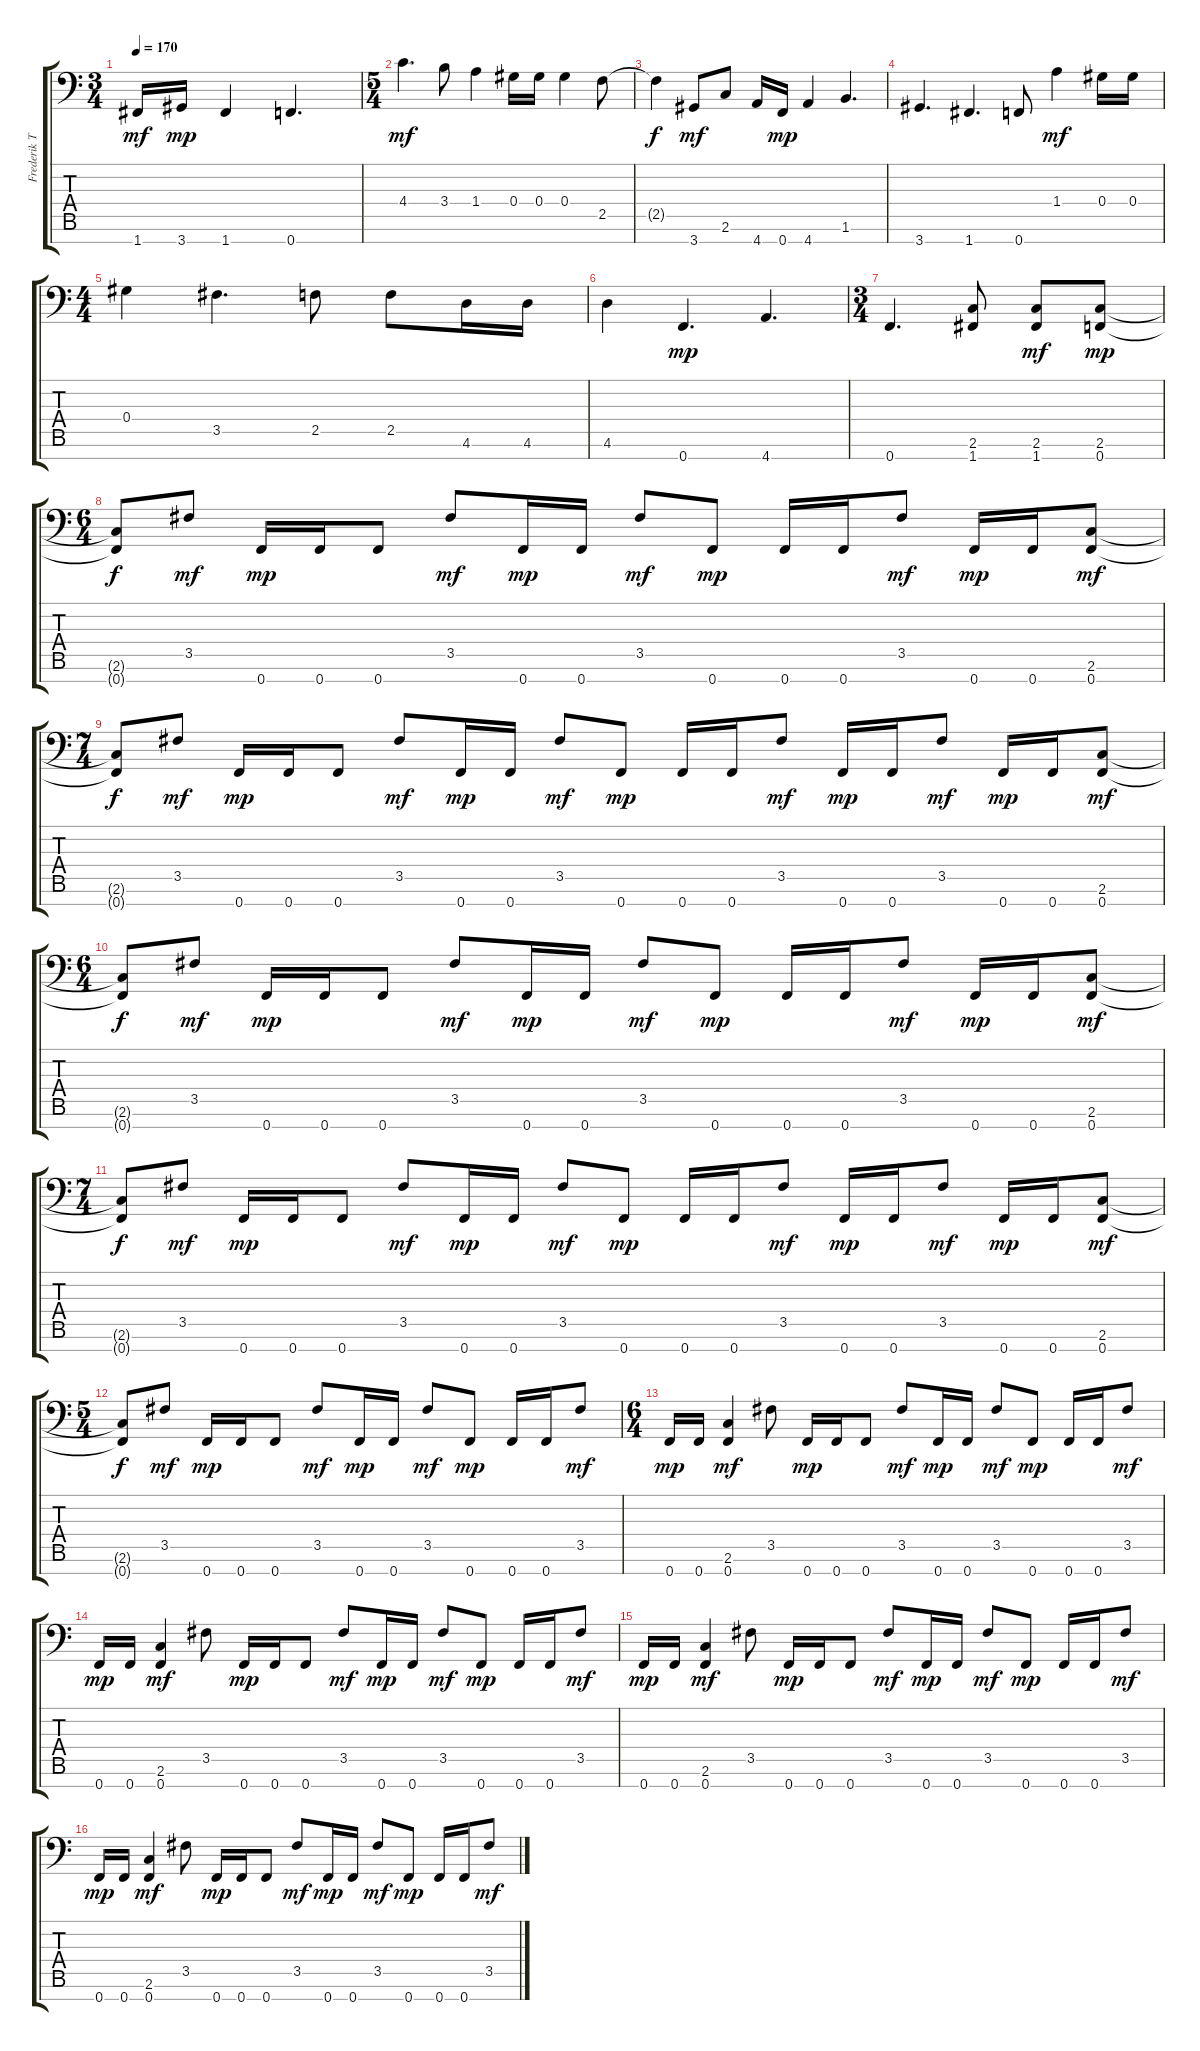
\track ("Frederik Thordendal" "Frederik T") {instrument distortionguitar}
\staff {score tabs}
\tuning (Bb3 F3 Db3 Ab2 Eb2 Bb1 F1) {hide}
\ts (3 4)
\tempo 170
\clef f4
\ks c
1.7.16{dy mf} 3.7.16{dy mp} 1.7.4 0.7.4{d} |
\ts (5 4)
4.4.4{d dy mf} 3.4.8 1.4.4 0.4.16 0.4.16 0.4.4 2.5.8 |
2.5{t}.4{dy f} 3.7.8{dy mf} 2.6.8 4.7.16 0.7.16{dy mp} 4.7.4 1.6.4{d} |
3.7.4{d} 1.7.4{d} 0.7.8 1.4.4{dy mf} 0.4.16 0.4.16 |
\ts (4 4)
0.4.4 3.5.4{d} 2.5.8 2.5.8 4.6.16 4.6.16 |
4.6.4 0.7.4{d dy mp} 4.7.4{d} |
\ts (3 4)
0.7.4{d} (2.6 1.7).8 (2.6 1.7).8{dy mf} (2.6 0.7).8{dy mp} |
\ts (6 4)
(2.6{t} 0.7{t}).8{dy f} 3.5.8{dy mf} 0.7.16{dy mp} 0.7.16 0.7.8 3.5.8{dy mf} 0.7.16{dy mp} 0.7.16 3.5.8{dy mf} 0.7.8{dy mp} 0.7.16 0.7.16 3.5.8{dy mf} 0.7.16{dy mp} 0.7.16 (2.6 0.7).8{dy mf} |
\ts (7 4)
(2.6{t} 0.7{t}).8{dy f} 3.5.8{dy mf} 0.7.16{dy mp} 0.7.16 0.7.8 3.5.8{dy mf} 0.7.16{dy mp} 0.7.16 3.5.8{dy mf} 0.7.8{dy mp} 0.7.16 0.7.16 3.5.8{dy mf} 0.7.16{dy mp} 0.7.16 3.5.8{dy mf} 0.7.16{dy mp} 0.7.16 (2.6 0.7).8{dy mf} |
\ts (6 4)
(2.6{t} 0.7{t}).8{dy f} 3.5.8{dy mf} 0.7.16{dy mp} 0.7.16 0.7.8 3.5.8{dy mf} 0.7.16{dy mp} 0.7.16 3.5.8{dy mf} 0.7.8{dy mp} 0.7.16 0.7.16 3.5.8{dy mf} 0.7.16{dy mp} 0.7.16 (2.6 0.7).8{dy mf} |
\ts (7 4)
(2.6{t} 0.7{t}).8{dy f} 3.5.8{dy mf} 0.7.16{dy mp} 0.7.16 0.7.8 3.5.8{dy mf} 0.7.16{dy mp} 0.7.16 3.5.8{dy mf} 0.7.8{dy mp} 0.7.16 0.7.16 3.5.8{dy mf} 0.7.16{dy mp} 0.7.16 3.5.8{dy mf} 0.7.16{dy mp} 0.7.16 (2.6 0.7).8{dy mf} |
\ts (5 4)
(2.6{t} 0.7{t}).8{dy f} 3.5.8{dy mf} 0.7.16{dy mp} 0.7.16 0.7.8 3.5.8{dy mf} 0.7.16{dy mp} 0.7.16 3.5.8{dy mf} 0.7.8{dy mp} 0.7.16 0.7.16 3.5.8{dy mf} |
\ts (6 4)
0.7.16{dy mp} 0.7.16 (2.6 0.7).4{dy mf} 3.5.8 0.7.16{dy mp} 0.7.16 0.7.8 3.5.8{dy mf} 0.7.16{dy mp} 0.7.16 3.5.8{dy mf} 0.7.8{dy mp} 0.7.16 0.7.16 3.5.8{dy mf} |
0.7.16{dy mp} 0.7.16 (2.6 0.7).4{dy mf} 3.5.8 0.7.16{dy mp} 0.7.16 0.7.8 3.5.8{dy mf} 0.7.16{dy mp} 0.7.16 3.5.8{dy mf} 0.7.8{dy mp} 0.7.16 0.7.16 3.5.8{dy mf} |
0.7.16{dy mp} 0.7.16 (2.6 0.7).4{dy mf} 3.5.8 0.7.16{dy mp} 0.7.16 0.7.8 3.5.8{dy mf} 0.7.16{dy mp} 0.7.16 3.5.8{dy mf} 0.7.8{dy mp} 0.7.16 0.7.16 3.5.8{dy mf} |
0.7.16{dy mp} 0.7.16 (2.6 0.7).4{dy mf} 3.5.8 0.7.16{dy mp} 0.7.16 0.7.8 3.5.8{dy mf} 0.7.16{dy mp} 0.7.16 3.5.8{dy mf} 0.7.8{dy mp} 0.7.16 0.7.16 3.5.8{dy mf}
